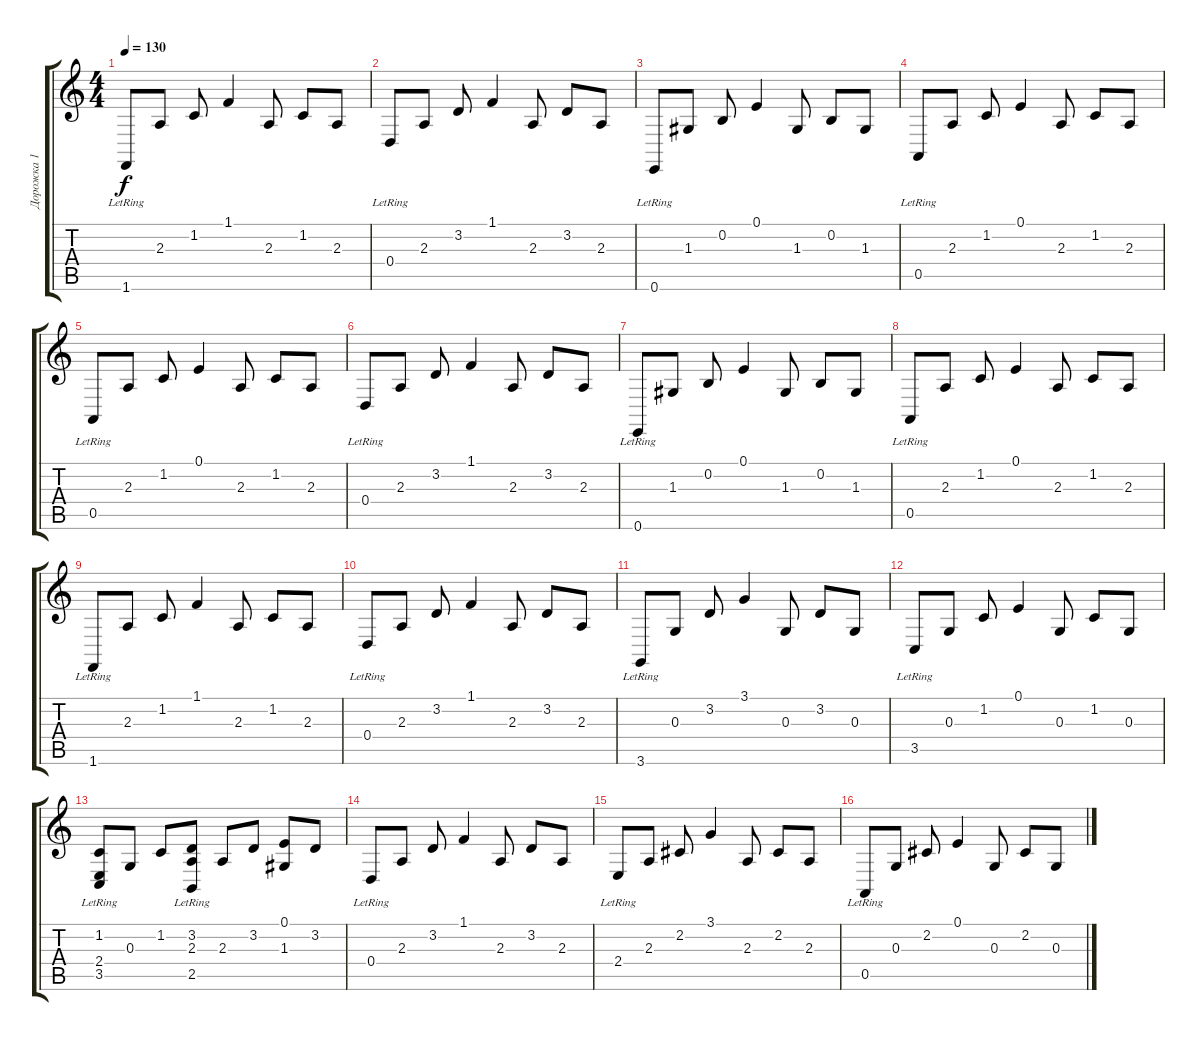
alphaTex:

\track ("Дорожка 1" "Дорожка 1") {instrument brightacousticpiano}
\staff {score tabs}
\tuning (E4 B3 G3 D3 A2 E2) {hide}
\ts (4 4)
\tempo 130
\clef g2
\ks c
1.6{lr}.8{dy f} 2.3.8 1.2.8 1.1.4 2.3.8 1.2.8 2.3.8 |
0.4{lr}.8 2.3.8 3.2.8 1.1.4 2.3.8 3.2.8 2.3.8 |
0.6{lr}.8 1.3.8 0.2.8 0.1.4 1.3.8 0.2.8 1.3.8 |
0.5{lr}.8 2.3.8 1.2.8 0.1.4 2.3.8 1.2.8 2.3.8 |
0.5{lr}.8 2.3.8 1.2.8 0.1.4 2.3.8 1.2.8 2.3.8 |
0.4{lr}.8 2.3.8 3.2.8 1.1.4 2.3.8 3.2.8 2.3.8 |
0.6{lr}.8 1.3.8 0.2.8 0.1.4 1.3.8 0.2.8 1.3.8 |
0.5{lr}.8 2.3.8 1.2.8 0.1.4 2.3.8 1.2.8 2.3.8 |
1.6{lr}.8 2.3.8 1.2.8 1.1.4 2.3.8 1.2.8 2.3.8 |
0.4{lr}.8 2.3.8 3.2.8 1.1.4 2.3.8 3.2.8 2.3.8 |
3.6{lr}.8 0.3.8 3.2.8 3.1.4 0.3.8 3.2.8 0.3.8 |
3.5{lr}.8 0.3.8 1.2.8 0.1.4 0.3.8 1.2.8 0.3.8 |
(1.2{lr} 2.4{lr} 3.5{lr}).8 0.3.8 1.2.8 (3.2{lr} 2.3{lr} 2.5{lr}).8 2.3.8 3.2.8 (0.1 1.3).8 3.2.8 |
0.4{lr}.8 2.3.8 3.2.8 1.1.4 2.3.8 3.2.8 2.3.8 |
2.4{lr}.8 2.3.8 2.2.8 3.1.4 2.3.8 2.2.8 2.3.8 |
0.5{lr}.8 0.3.8 2.2.8 0.1.4 0.3.8 2.2.8 0.3.8
